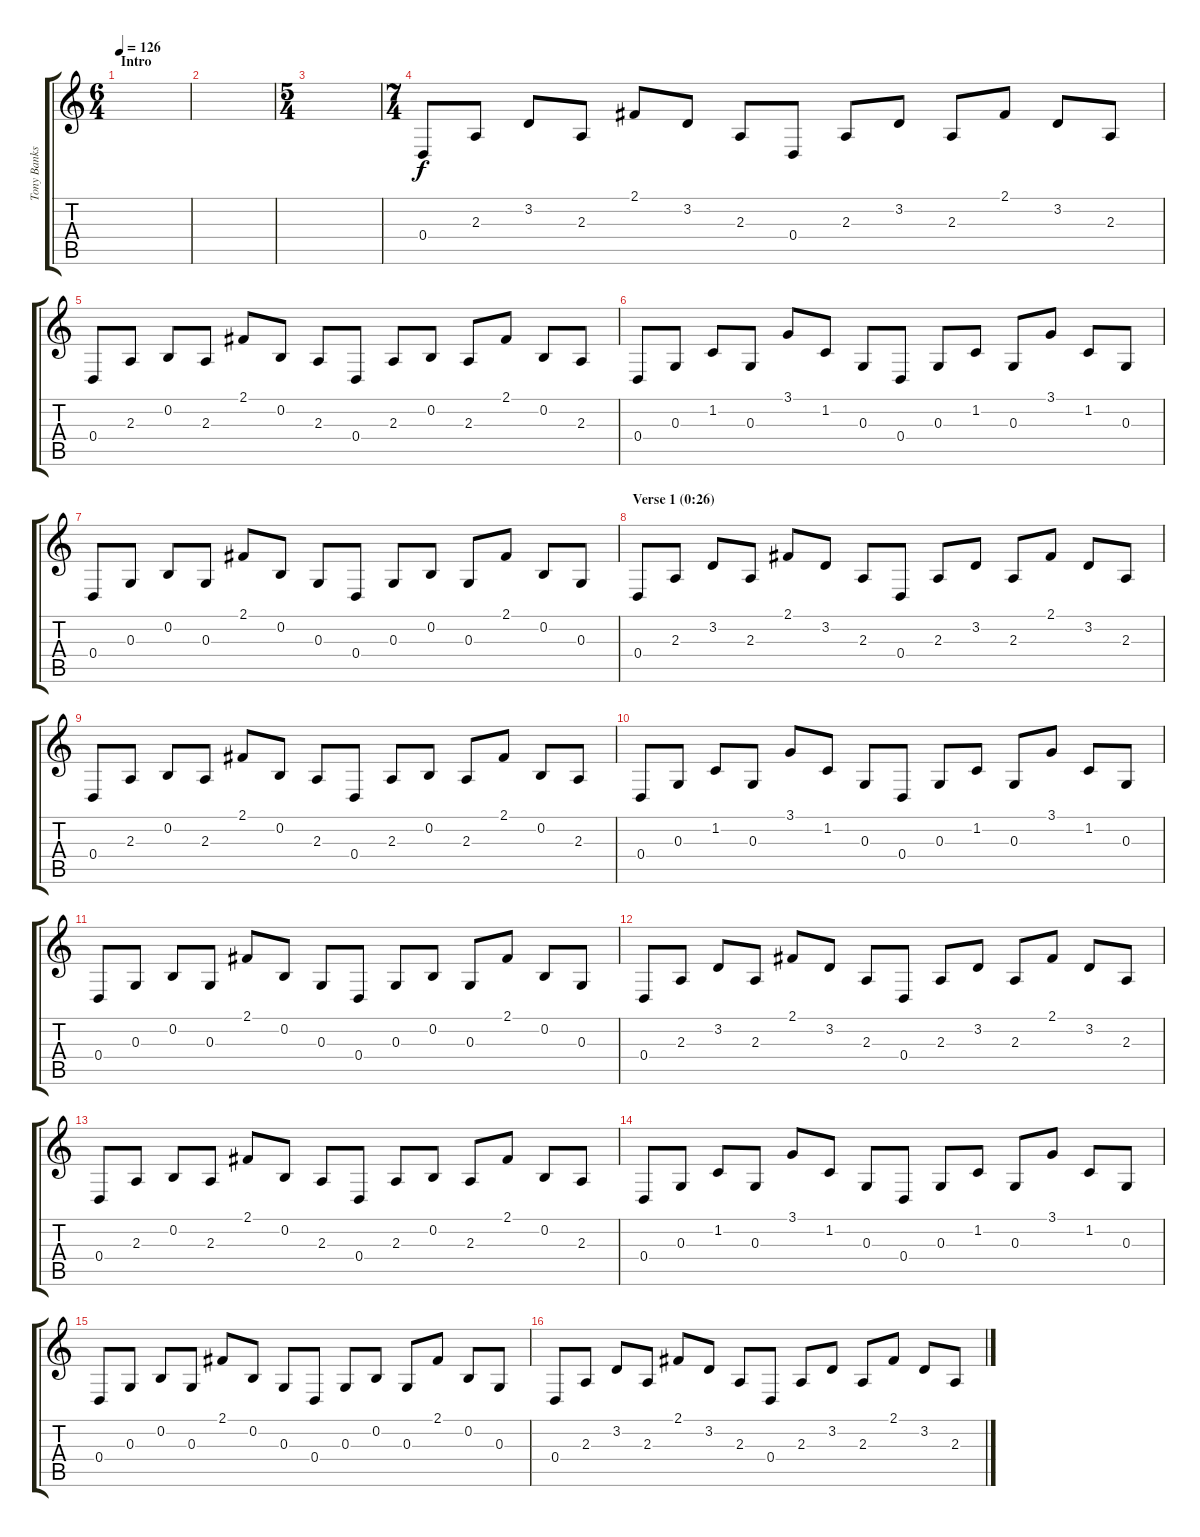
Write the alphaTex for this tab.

\track ("Tony Banks (keyboard)" "Tony Banks") {instrument pad3polysynth}
\staff {score tabs}
\tuning (E4 B3 G3 D3 A2 E2) {hide}
\ts (6 4)
\section ("" "Intro")
\tempo 126
\clef g2
\ks c
|
|
\ts (5 4)
|
\ts (7 4)
0.4.8 2.3.8 3.2.8 2.3.8 2.1.8 3.2.8 2.3.8 0.4.8 2.3.8 3.2.8 2.3.8 2.1.8 3.2.8 2.3.8 |
0.4.8 2.3.8 0.2.8 2.3.8 2.1.8 0.2.8 2.3.8 0.4.8 2.3.8 0.2.8 2.3.8 2.1.8 0.2.8 2.3.8 |
0.4.8 0.3.8 1.2.8 0.3.8 3.1.8 1.2.8 0.3.8 0.4.8 0.3.8 1.2.8 0.3.8 3.1.8 1.2.8 0.3.8 |
0.4.8 0.3.8 0.2.8 0.3.8 2.1.8 0.2.8 0.3.8 0.4.8 0.3.8 0.2.8 0.3.8 2.1.8 0.2.8 0.3.8 |
\section ("" "Verse 1 (0:26)")
0.4.8 2.3.8 3.2.8 2.3.8 2.1.8 3.2.8 2.3.8 0.4.8 2.3.8 3.2.8 2.3.8 2.1.8 3.2.8 2.3.8 |
0.4.8 2.3.8 0.2.8 2.3.8 2.1.8 0.2.8 2.3.8 0.4.8 2.3.8 0.2.8 2.3.8 2.1.8 0.2.8 2.3.8 |
0.4.8 0.3.8 1.2.8 0.3.8 3.1.8 1.2.8 0.3.8 0.4.8 0.3.8 1.2.8 0.3.8 3.1.8 1.2.8 0.3.8 |
0.4.8 0.3.8 0.2.8 0.3.8 2.1.8 0.2.8 0.3.8 0.4.8 0.3.8 0.2.8 0.3.8 2.1.8 0.2.8 0.3.8 |
0.4.8 2.3.8 3.2.8 2.3.8 2.1.8 3.2.8 2.3.8 0.4.8 2.3.8 3.2.8 2.3.8 2.1.8 3.2.8 2.3.8 |
0.4.8 2.3.8 0.2.8 2.3.8 2.1.8 0.2.8 2.3.8 0.4.8 2.3.8 0.2.8 2.3.8 2.1.8 0.2.8 2.3.8 |
0.4.8 0.3.8 1.2.8 0.3.8 3.1.8 1.2.8 0.3.8 0.4.8 0.3.8 1.2.8 0.3.8 3.1.8 1.2.8 0.3.8 |
0.4.8 0.3.8 0.2.8 0.3.8 2.1.8 0.2.8 0.3.8 0.4.8 0.3.8 0.2.8 0.3.8 2.1.8 0.2.8 0.3.8 |
0.4.8 2.3.8 3.2.8 2.3.8 2.1.8 3.2.8 2.3.8 0.4.8 2.3.8 3.2.8 2.3.8 2.1.8 3.2.8 2.3.8
